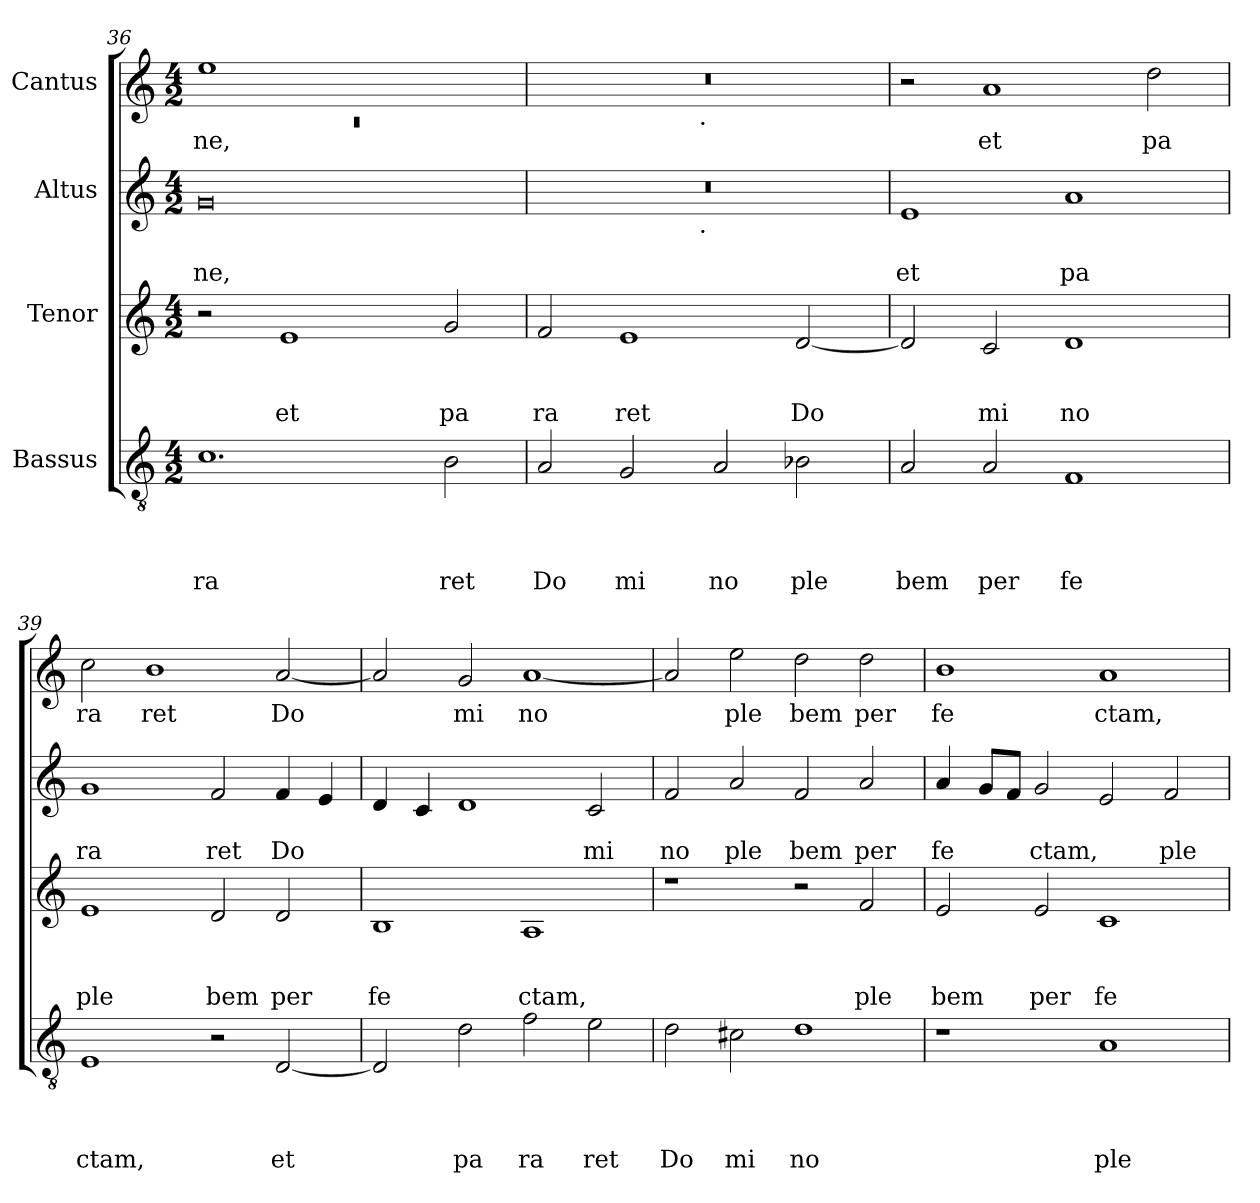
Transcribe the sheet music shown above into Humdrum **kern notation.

**kern	**text	**text	**text	**text	**kern	**text	**text	**text	**kern	**text	**text	**kern	**text
*part4	*part4	*part4	*part4	*part4	*part3	*part3	*part3	*part3	*part2	*part2	*part2	*part1	*part1
*staff4	*staff4	*staff4	*staff4	*staff4	*staff3	*staff3	*staff3	*staff3	*staff2	*staff2	*staff2	*staff1	*staff1
*I"Bassus	*	*	*	*	*I"Tenor	*	*	*	*I"Altus	*	*	*I"Cantus	*
!!LO:PB:g=z
*clefGv2	*	*	*	*	*clefG2	*	*	*	*clefG2	*	*	*clefG2	*
*k[]	*	*	*	*	*k[]	*	*	*	*k[]	*	*	*k[]	*
*C:	*	*	*	*	*C:	*	*	*	*C:	*	*	*C:	*
*M4/2	*	*	*	*	*M4/2	*	*	*	*M4/2	*	*	*M4/2	*
=36	=36	=36	=36	=36	=36	=36	=36	=36	=36	=36	=36	=36	=36
*	*	*	*	*	*	*	*	*	*	*	*	*^	*
!	!	!	!	!LO:LY:b	!	!	!	!	!	!	!LO:LY:b	!	!LO:N:vis=1	!LO:LY:b
1.c	.	.	.	ra	2r	.	.	.	0g	.	ne,	1ee	0rc	ne,
!	!	!	!	!	!	!	!	!LO:LY:b	!	!	!	!	!	!
.	.	.	.	.	1e	.	.	et	.	.	.	.	.	.
.	.	.	.	.	.	.	.	.	.	.	.	1ryy	.	.
!	!	!	!	!LO:LY:b	!	!	!	!LO:LY:b	!	!	!	!	!	!
2B\	.	.	.	ret	2g/	.	.	pa	.	.	.	.	.	.
=37	=37	=37	=37	=37	=37	=37	=37	=37	=37	=37	=37	=37	=37	=37
!	!	!	!	!LO:LY:b	!	!	!	!LO:LY:b	!	!	!	!	!	!
*	*	*	*	*	*	*	*	*	*^	*	*	*	*	*
2A/	.	.	.	Do	2f/	.	.	ra	0r	2ryy	.	.	0r	2ryy	.
!	!	!	!	!LO:LY:b	!	!	!	!LO:LY:b	!	!	!	!	!	!	!
2G/	.	.	.	mi	1e	.	.	ret	.	4...ryy	.	.	.	4...ryy	.
!	!	!	!	!	!	!	!	!	!	!	!	!	!	!LO:TX:b:t=.	!
!	!	!	!	!	!	!	!	!	!	!LO:TX:b:t=.	!	!	!	!	!
.	.	.	.	.	.	.	.	.	.	1ryy	.	.	.	1ryy	.
!	!	!	!	!LO:LY:b	!	!	!	!	!	!	!	!	!	!	!
2A/	.	.	.	no	.	.	.	.	.	.	.	.	.	.	.
!	!	!	!	!LO:LY:b	!	!	!	!LO:LY:b	!	!	!	!	!	!	!
2B-X\	.	.	.	ple	[<2d/	.	.	Do	.	.	.	.	.	.	.
.	.	.	.	.	.	.	.	.	.	32ryy	.	.	.	32ryy	.
=38	=38	=38	=38	=38	=38	=38	=38	=38	=38	=38	=38	=38	=38	=38	=38
!	!	!	!	!LO:LY:b	!	!	!	!	!	!	!	!LO:LY:b	!	!	!
*	*	*	*	*	*	*	*	*	*v	*v	*	*	*	*	*
*	*	*	*	*	*	*	*	*	*	*	*	*v	*v	*
2A/	.	.	.	bem	2d/]	.	.	.	1e	.	et	2r	.
!	!	!	!	!LO:LY:b	!	!	!	!LO:LY:b	!	!	!	!	!LO:LY:b
2A/	.	.	.	per	2c/	.	.	mi	.	.	.	1a	et
!	!	!	!	!LO:LY:b	!	!	!	!LO:LY:b	!	!	!LO:LY:b	!	!
1F	.	.	.	fe	1d	.	.	no	1a	.	pa	.	.
!	!	!	!	!	!	!	!	!	!	!	!	!	!LO:LY:b
.	.	.	.	.	.	.	.	.	.	.	.	2dd\	pa
=39	=39	=39	=39	=39	=39	=39	=39	=39	=39	=39	=39	=39	=39
!	!	!	!	!LO:LY:b	!	!	!	!LO:LY:b	!	!	!LO:LY:b	!	!LO:LY:b
1E	.	.	.	ctam,	1e	.	.	ple	1g	.	ra	2cc\	ra
!	!	!	!	!	!	!	!	!	!	!	!	!	!LO:LY:b
.	.	.	.	.	.	.	.	.	.	.	.	1b	ret
!	!	!	!	!	!	!	!	!LO:LY:b	!	!	!LO:LY:b	!	!
2r	.	.	.	.	2d/	.	.	bem	2f/	.	ret	.	.
!	!	!	!	!LO:LY:b	!	!	!	!LO:LY:b	!	!	!LO:LY:b	!	!LO:LY:b
[<2D/	.	.	.	et	2d/	.	.	per	4f/	.	Do	[<2a/	Do
.	.	.	.	.	.	.	.	.	4e/	.	.	.	.
=40	=40	=40	=40	=40	=40	=40	=40	=40	=40	=40	=40	=40	=40
!	!	!	!	!	!	!	!	!LO:LY:b	!	!	!	!	!
2D/]	.	.	.	.	1B	.	.	fe	4d/	.	.	2a/]	.
.	.	.	.	.	.	.	.	.	4c/	.	.	.	.
!	!	!	!	!LO:LY:b	!	!	!	!	!	!	!	!	!LO:LY:b
2d\	.	.	.	pa	.	.	.	.	1d	.	.	2g/	mi
!	!	!	!	!LO:LY:b	!	!	!	!LO:LY:b	!	!	!	!	!LO:LY:b
2f\	.	.	.	ra	1A	.	.	ctam,	.	.	.	[<1a	no
!	!	!	!	!LO:LY:b	!	!	!	!	!	!	!LO:LY:b	!	!
2e\	.	.	.	ret	.	.	.	.	2c/	.	mi	.	.
=41	=41	=41	=41	=41	=41	=41	=41	=41	=41	=41	=41	=41	=41
!	!	!	!	!LO:LY:b	!	!	!	!	!	!	!LO:LY:b	!	!
2d\	.	.	.	Do	1r	.	.	.	2f/	.	no	2a/]	.
!	!	!	!	!LO:LY:b	!	!	!	!	!	!	!LO:LY:b	!	!LO:LY:b
2c#X\	.	.	.	mi	.	.	.	.	2a/	.	ple	2ee\	ple
!	!	!	!	!LO:LY:b	!	!	!	!	!	!	!LO:LY:b	!	!LO:LY:b
1d	.	.	.	no	2r	.	.	.	2f/	.	bem	2dd\	bem
!	!	!	!	!	!	!	!	!LO:LY:b	!	!	!LO:LY:b	!	!LO:LY:b
.	.	.	.	.	2f/	.	.	ple	2a/	.	per	2dd\	per
=42	=42	=42	=42	=42	=42	=42	=42	=42	=42	=42	=42	=42	=42
!	!	!	!	!	!	!	!	!LO:LY:b	!	!	!LO:LY:b	!	!LO:LY:b
1r	.	.	.	.	2e/	.	.	bem	4a/	.	fe	1b	fe
.	.	.	.	.	.	.	.	.	8g/L	.	.	.	.
.	.	.	.	.	.	.	.	.	8f/J	.	.	.	.
!	!	!	!	!	!	!	!	!LO:LY:b	!	!	!LO:LY:b	!	!
.	.	.	.	.	2e/	.	.	per	2g/	.	ctam,	.	.
!	!	!	!	!LO:LY:b	!	!	!	!LO:LY:b	!	!	!	!	!LO:LY:b
1A	.	.	.	ple	1c	.	.	fe	2e/	.	.	1a	ctam,
!	!	!	!	!	!	!	!	!	!	!	!LO:LY:b	!	!
.	.	.	.	.	.	.	.	.	2f/	.	ple	.	.
=	=	=	=	=	=	=	=	=	=	=	=	=	=
*-	*-	*-	*-	*-	*-	*-	*-	*-	*-	*-	*-	*-	*-
